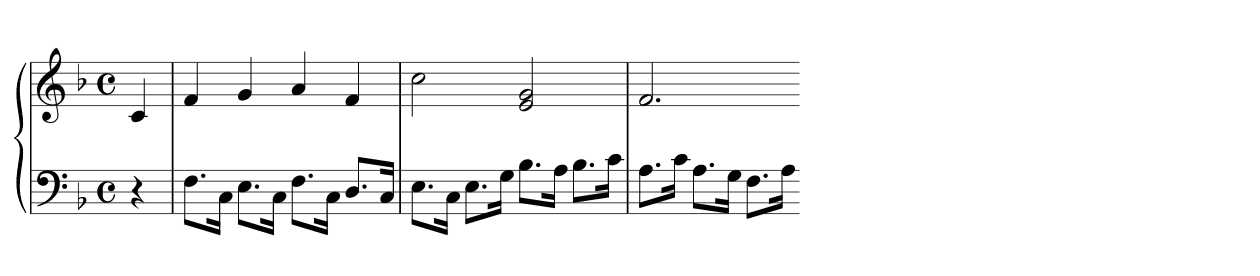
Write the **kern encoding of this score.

**kern	**kern
*part1	*part1
*staff2	*staff1
*clefF4	*clefG2
*k[b-]	*k[b-]
*F:	*F:
*M4/4	*M4/4
*met(c)	*met(c)
=	=
4r	4c
=23	=23
8.FL	4f
16CJk	.
8.EL	4g
16CJk	.
8.FL	4a
16CJk	.
8.DL	4f
16CJk	.
=24	=24
8.EL	2cc
16CJk	.
8.EL	.
16GJk	.
8.B-L	2e 2g
16AJk	.
8.B-L	.
16cJk	.
=25	=25
8.AL	2.f
16cJk	.
8.AL	.
16GJk	.
8.FL	.
16AJk	.
=-	=-
*-	*-
